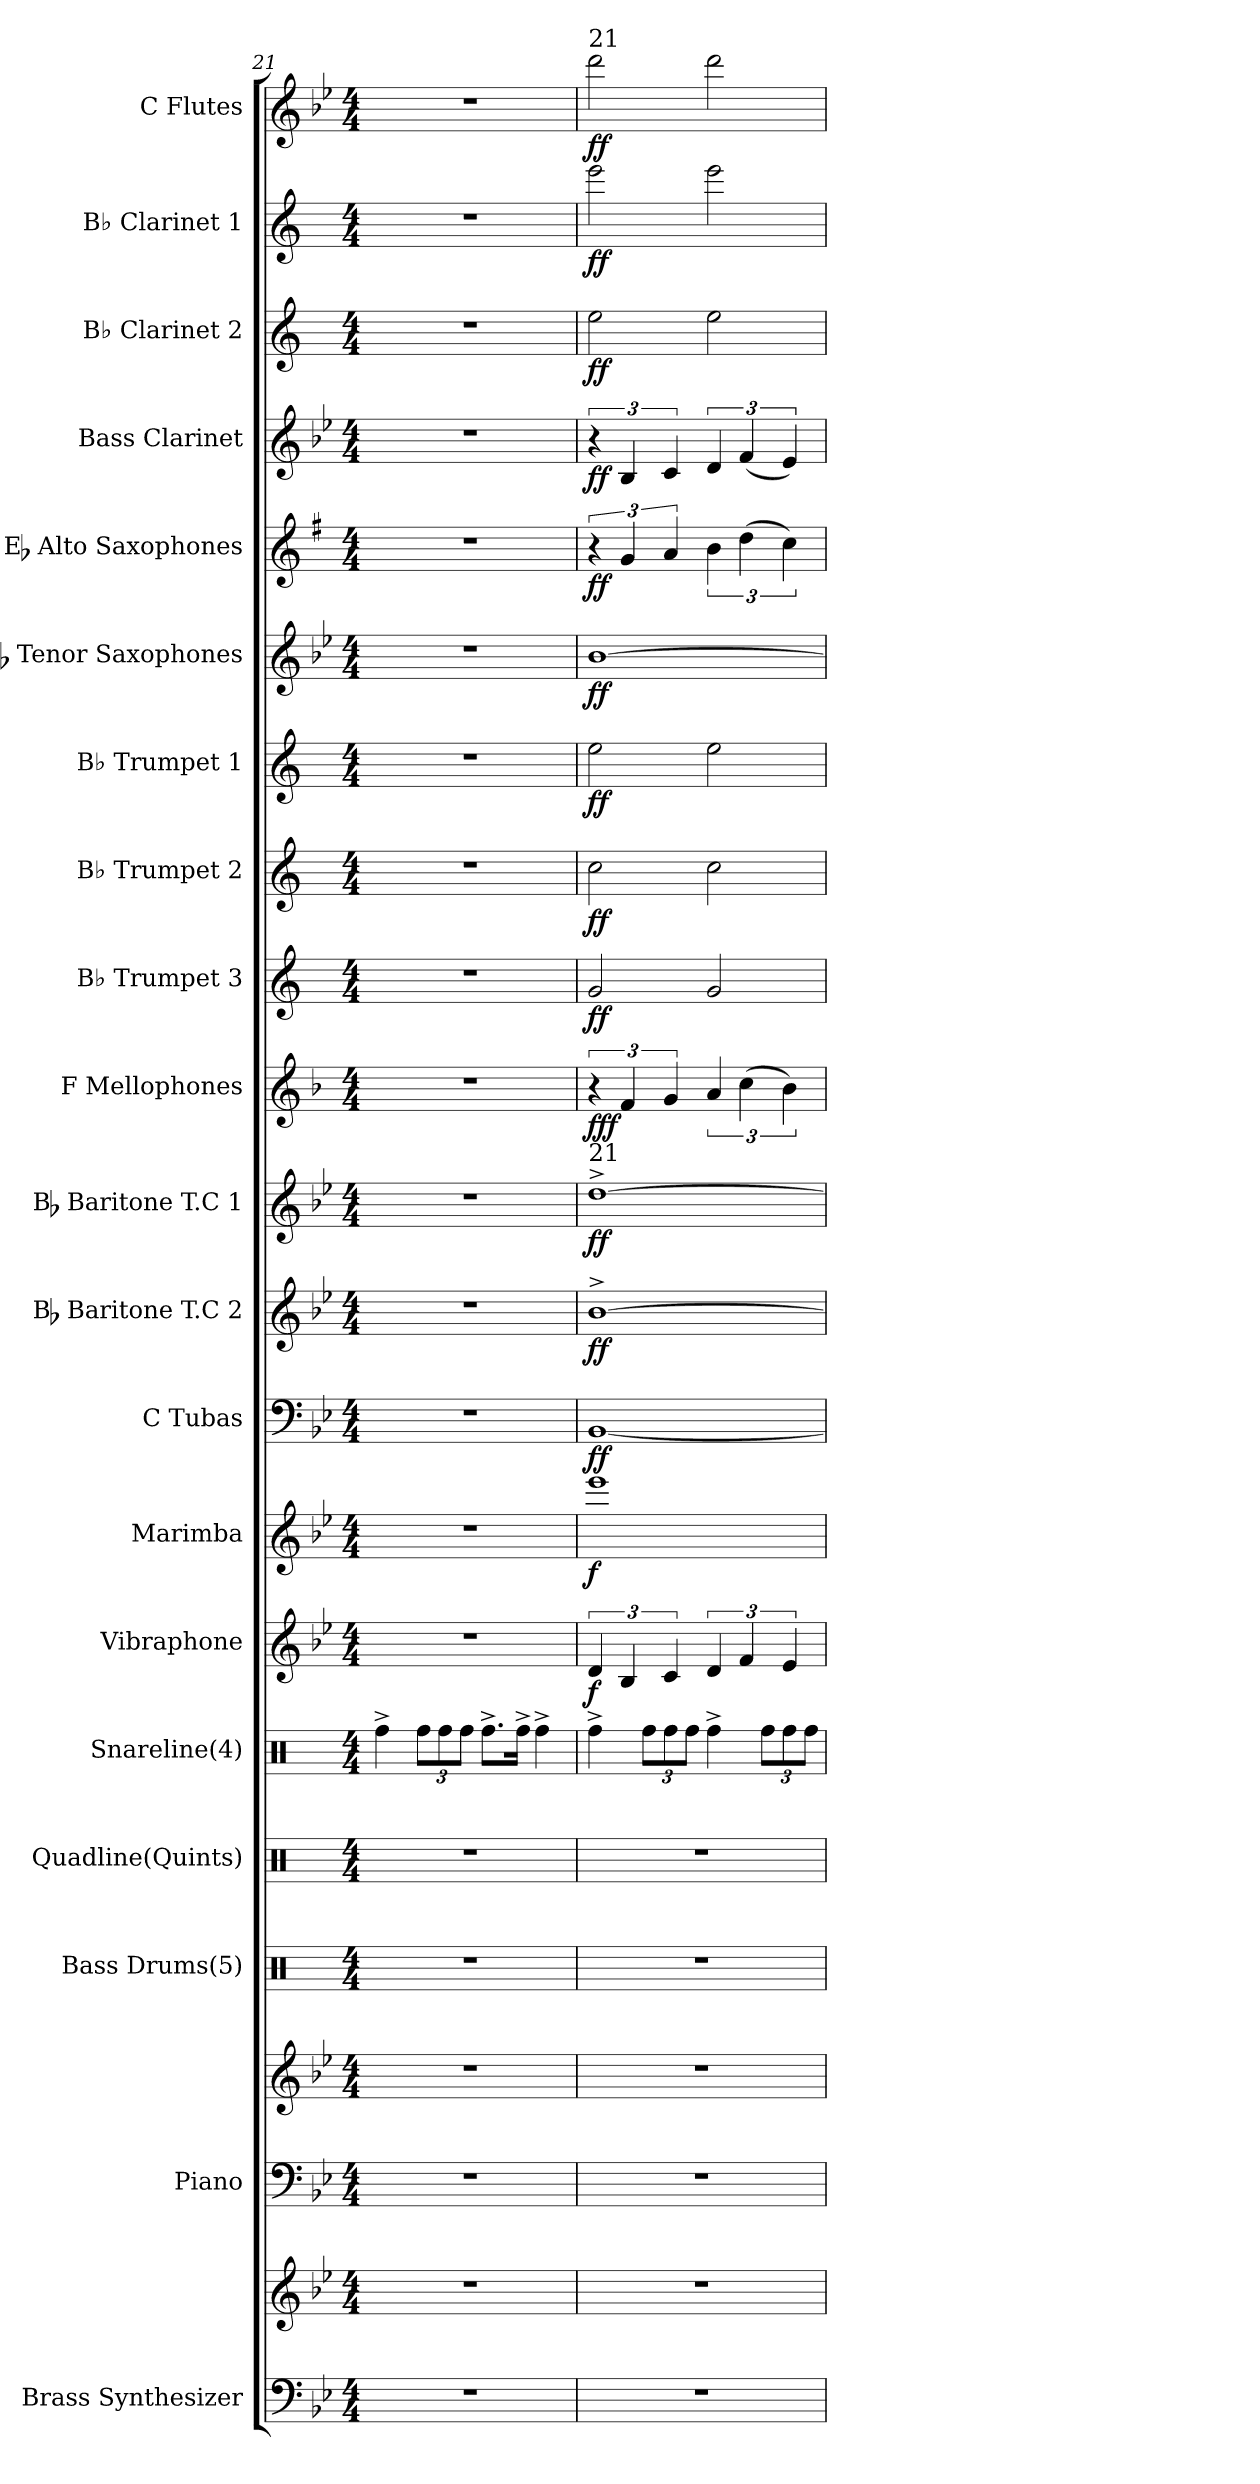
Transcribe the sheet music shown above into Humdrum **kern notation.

**kern	**kern	**kern	**kern	**kern	**kern	**kern	**dynam	**kern	**dynam	**kern	**dynam	**kern	**dynam	**kern	**dynam	**kern	**dynam	**kern	**dynam	**kern	**dynam	**kern	**dynam	**kern	**dynam	**kern	**dynam	**kern	**dynam	**kern	**dynam	**kern	**dynam	**kern	**dynam	**kern	**dynam
*part20	*part20	*part19	*part19	*part18	*part17	*part16	*part16	*part15	*part15	*part14	*part14	*part13	*part13	*part12	*part12	*part11	*part11	*part10	*part10	*part9	*part9	*part8	*part8	*part7	*part7	*part6	*part6	*part5	*part5	*part4	*part4	*part3	*part3	*part2	*part2	*part1	*part1
*staff22	*staff21	*staff20	*staff19	*staff18	*staff17	*staff16	*staff16	*staff15	*staff15	*staff14	*staff14	*staff13	*staff13	*staff12	*staff12	*staff11	*staff11	*staff10	*staff10	*staff9	*staff9	*staff8	*staff8	*staff7	*staff7	*staff6	*staff6	*staff5	*staff5	*staff4	*staff4	*staff3	*staff3	*staff2	*staff2	*staff1	*staff1
*I"Brass Synthesizer	*	*I"Piano	*	*I"Bass Drums(5)	*I"Quadline(Quints)	*I"Snareline(4)	*	*I"Vibraphone	*	*I"Marimba	*	*I"C Tubas	*	*I"Bb Baritone T.C 2	*	*I"Bb Baritone T.C 1	*	*I"F Mellophones	*	*I"B♭ Trumpet 3	*	*I"B♭ Trumpet 2	*	*I"B♭ Trumpet 1	*	*I"Bb Tenor Saxophones	*	*I"Eb Alto Saxophones	*	*I"Bass Clarinet	*	*I"B♭ Clarinet 2	*	*I"B♭ Clarinet 1	*	*I"C Flutes	*
*I'Synth.	*	*I'Pno.	*	*I'BD	*	*	*	*	*	*I'Marimba	*	*I'Tubas	*	*I'Baritone T.C 2	*	*I'Baritone T.C 1	*	*I'Mello	*	*I'B♭ Tpt. 3	*	*I'B♭ Tpt. 2	*	*I'B♭ Tpt. 1	*	*I'Tenor Saxes	*	*I'Alto Saxes	*	*I'B. Cl.	*	*I'B♭ Cl. 2	*	*I'B♭ Cl. 1	*	*I'Flutes	*
!!LO:PB:g=z
*clefF4	*clefG2	*clefF4	*clefG2	*clefX	*clefX	*clefX	*	*clefG2	*	*clefG2	*	*clefF4	*	*clefG2	*	*clefG2	*	*clefG2	*	*clefG2	*	*clefG2	*	*clefG2	*	*clefG2	*	*clefG2	*	*clefG2	*	*clefG2	*	*clefG2	*	*clefG2	*
*	*	*	*	*	*	*	*	*	*	*	*	*	*	*ITrd8c14	*	*ITrd8c14	*	*ITrd4c7	*	*ITrd1c2	*	*ITrd1c2	*	*ITrd1c2	*	*ITrd8c14	*	*ITrd5c9	*	*ITrd8c14	*	*ITrd1c2	*	*ITrd1c2	*	*	*
*k[b-e-]	*k[b-e-]	*k[b-e-]	*k[b-e-]	*k[]	*k[]	*k[]	*	*k[b-e-]	*	*k[b-e-]	*	*k[b-e-]	*	*k[b-e-]	*	*k[b-e-]	*	*k[b-e-]	*	*k[b-e-]	*	*k[b-e-]	*	*k[b-e-]	*	*k[b-e-]	*	*k[b-e-]	*	*k[b-e-]	*	*k[b-e-]	*	*k[b-e-]	*	*k[b-e-]	*
*M4/4	*M4/4	*M4/4	*M4/4	*M4/4	*M4/4	*M4/4	*	*M4/4	*	*M4/4	*	*M4/4	*	*M4/4	*	*M4/4	*	*M4/4	*	*M4/4	*	*M4/4	*	*M4/4	*	*M4/4	*	*M4/4	*	*M4/4	*	*M4/4	*	*M4/4	*	*M4/4	*
=21	=21	=21	=21	=21	=21	=21	=21	=21	=21	=21	=21	=21	=21	=21	=21	=21	=21	=21	=21	=21	=21	=21	=21	=21	=21	=21	=21	=21	=21	=21	=21	=21	=21	=21	=21	=21	=21
1r	1r	1r	1r	1r	1r	4Rff^\	.	1r	.	1r	.	1r	.	1r	.	1r	.	1r	.	1r	.	1r	.	1r	.	1r	.	1r	.	1r	.	1r	.	1r	.	1r	.
*	*	*	*	*	*	*Xbrackettup	*	*	*	*	*	*	*	*	*	*	*	*	*	*	*	*	*	*	*	*	*	*	*	*	*	*	*	*	*	*	*
.	.	.	.	.	.	12Rff\L	.	.	.	.	.	.	.	.	.	.	.	.	.	.	.	.	.	.	.	.	.	.	.	.	.	.	.	.	.	.	.
.	.	.	.	.	.	12Rff\	.	.	.	.	.	.	.	.	.	.	.	.	.	.	.	.	.	.	.	.	.	.	.	.	.	.	.	.	.	.	.
.	.	.	.	.	.	12Rff\J	.	.	.	.	.	.	.	.	.	.	.	.	.	.	.	.	.	.	.	.	.	.	.	.	.	.	.	.	.	.	.
.	.	.	.	.	.	8.Rff^\L	.	.	.	.	.	.	.	.	.	.	.	.	.	.	.	.	.	.	.	.	.	.	.	.	.	.	.	.	.	.	.
.	.	.	.	.	.	16Rff^\Jk	.	.	.	.	.	.	.	.	.	.	.	.	.	.	.	.	.	.	.	.	.	.	.	.	.	.	.	.	.	.	.
.	.	.	.	.	.	4Rff^\	.	.	.	.	.	.	.	.	.	.	.	.	.	.	.	.	.	.	.	.	.	.	.	.	.	.	.	.	.	.	.
!!LO:PB:g=z
=22	=22	=22	=22	=22	=22	=22	=22	=22	=22	=22	=22	=22	=22	=22	=22	=22	=22	=22	=22	=22	=22	=22	=22	=22	=22	=22	=22	=22	=22	=22	=22	=22	=22	=22	=22	=22	=22
*	*	*	*	*	*	*	*	*	*	*	*	*	*	*	*	*	*	*	*	*	*	*	*	*	*	*	*	*	*	*	*	*	*	*	*	*MM160	*
!	!	!	!	!	!	!	!	!	!	!	!	!	!	!	!	!	!	!	!	!	!	!	!	!	!	!	!	!	!	!	!	!	!	!	!	!LO:TX:a:t=21	!
!	!	!	!	!	!	!	!	!	!	!	!	!	!	!	!	!LO:TX:a:t=21	!	!	!	!	!	!	!	!	!	!	!	!	!	!	!	!	!	!	!	!	!
!	!	!	!	!	!	!	!LO:DY:b	!	!LO:DY:b	!	!LO:DY:b	!	!LO:DY:b	!	!LO:DY:b	!	!LO:DY:b	!	!LO:DY:b	!	!LO:DY:b	!	!LO:DY:b	!	!LO:DY:b	!	!LO:DY:b	!	!LO:DY:b	!	!LO:DY:b	!	!LO:DY:b	!	!LO:DY:b	!	!LO:DY:b
1r	1r	1r	1r	1r	1r	4Rff^\	other-dynamics	6d/	f	1eee-	f	[1BB-	ff	[1B-^	ff	[1d^	ff	6r	fff	2f/	ff	2b-\	ff	2dd\	ff	[1B-	ff	6r	ff	6r	ff	2dd\	ff	2ddd\	ff	2ddd\	ff
.	.	.	.	.	.	.	.	6B-/	.	.	.	.	.	.	.	.	.	6B-/	.	.	.	.	.	.	.	.	.	6B-/	.	6BB-/	.	.	.	.	.	.	.
.	.	.	.	.	.	12Rff\L	.	.	.	.	.	.	.	.	.	.	.	.	.	.	.	.	.	.	.	.	.	.	.	.	.	.	.	.	.	.	.
.	.	.	.	.	.	12Rff\	.	6c/	.	.	.	.	.	.	.	.	.	6c/	.	.	.	.	.	.	.	.	.	6c/	.	6C/	.	.	.	.	.	.	.
.	.	.	.	.	.	12Rff\J	.	.	.	.	.	.	.	.	.	.	.	.	.	.	.	.	.	.	.	.	.	.	.	.	.	.	.	.	.	.	.
.	.	.	.	.	.	4Rff^\	.	6d/	.	.	.	.	.	.	.	.	.	6d/	.	2f/	.	2b-\	.	2dd\	.	.	.	6d\	.	6D/	.	2dd\	.	2ddd\	.	2ddd\	.
.	.	.	.	.	.	.	.	6f/	.	.	.	.	.	.	.	.	.	(6f\	.	.	.	.	.	.	.	.	.	(6f\	.	(6F/	.	.	.	.	.	.	.
.	.	.	.	.	.	12Rff\L	.	.	.	.	.	.	.	.	.	.	.	.	.	.	.	.	.	.	.	.	.	.	.	.	.	.	.	.	.	.	.
.	.	.	.	.	.	12Rff\	.	6e-/	.	.	.	.	.	.	.	.	.	6e-\)	.	.	.	.	.	.	.	.	.	6e-\)	.	6E-/)	.	.	.	.	.	.	.
.	.	.	.	.	.	12Rff\J	.	.	.	.	.	.	.	.	.	.	.	.	.	.	.	.	.	.	.	.	.	.	.	.	.	.	.	.	.	.	.
=	=	=	=	=	=	=	=	=	=	=	=	=	=	=	=	=	=	=	=	=	=	=	=	=	=	=	=	=	=	=	=	=	=	=	=	=	=
*-	*-	*-	*-	*-	*-	*-	*-	*-	*-	*-	*-	*-	*-	*-	*-	*-	*-	*-	*-	*-	*-	*-	*-	*-	*-	*-	*-	*-	*-	*-	*-	*-	*-	*-	*-	*-	*-
